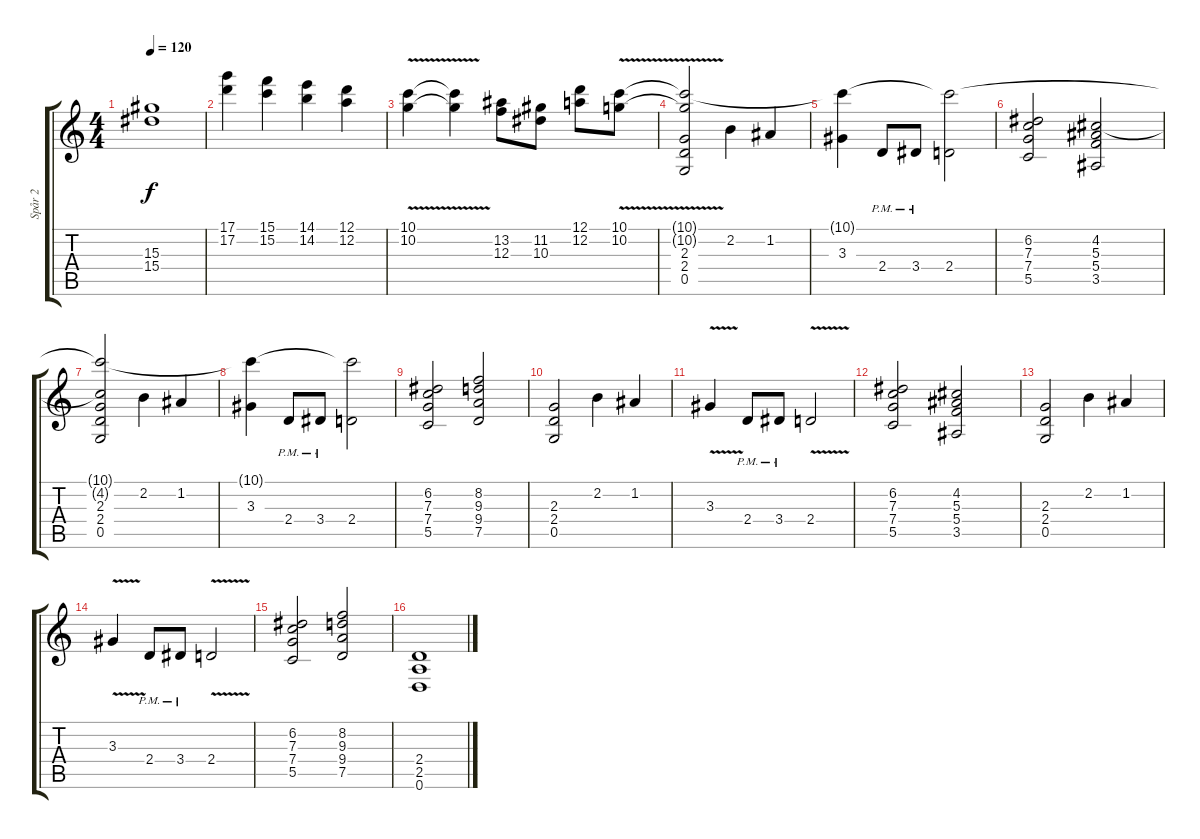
\track ("Spår 2" "Spår 2") {instrument distortionguitar}
\staff {score tabs}
\tuning (D4 A3 F3 C3 G2 D2) {hide}
\ts (4 4)
\tempo 120
\clef g2
\ks c
(15.3{t} 15.4{t}).1{dy f} |
(17.1 17.2).4 (15.1 15.2).4 (14.1 14.2).4 (12.1 12.2).4 |
(10.1{v} 10.2{v}).4 (10.1{t} 10.2{t}).4 (13.2 12.3).8 (11.2 10.3).8 (12.1 12.2).8 (10.1{v} 10.2).8 |
(10.1{t} 10.2{t} 2.3 2.4 0.5).2 2.2.4 1.2.4 |
(10.1{t} 3.3).4 2.4{pm}.8 3.4{pm}.8 (10.1{t} 2.4).2 |
(6.2 7.3 7.4 5.5).2 (4.2 5.3 5.4 3.5).2 |
(10.1{t} 4.2{t} 2.3 2.4 0.5).2 2.2.4 1.2.4 |
(10.1{t} 3.3).4 2.4{pm}.8 3.4{pm}.8 (10.1{t} 2.4).2 |
(6.2 7.3 7.4 5.5).2 (8.2 9.3 9.4 7.5).2 |
(2.3 2.4 0.5).2 2.2.4 1.2.4 |
3.3{v}.4 2.4{pm}.8 3.4{pm}.8 2.4{v}.2 |
(6.2 7.3 7.4 5.5).2 (4.2 5.3 5.4 3.5).2 |
(2.3 2.4 0.5).2 2.2.4 1.2.4 |
3.3{v}.4 2.4{pm}.8 3.4{pm}.8 2.4{v}.2 |
(6.2 7.3 7.4 5.5).2 (8.2 9.3 9.4 7.5).2 |
(2.4 2.5 0.6).1
